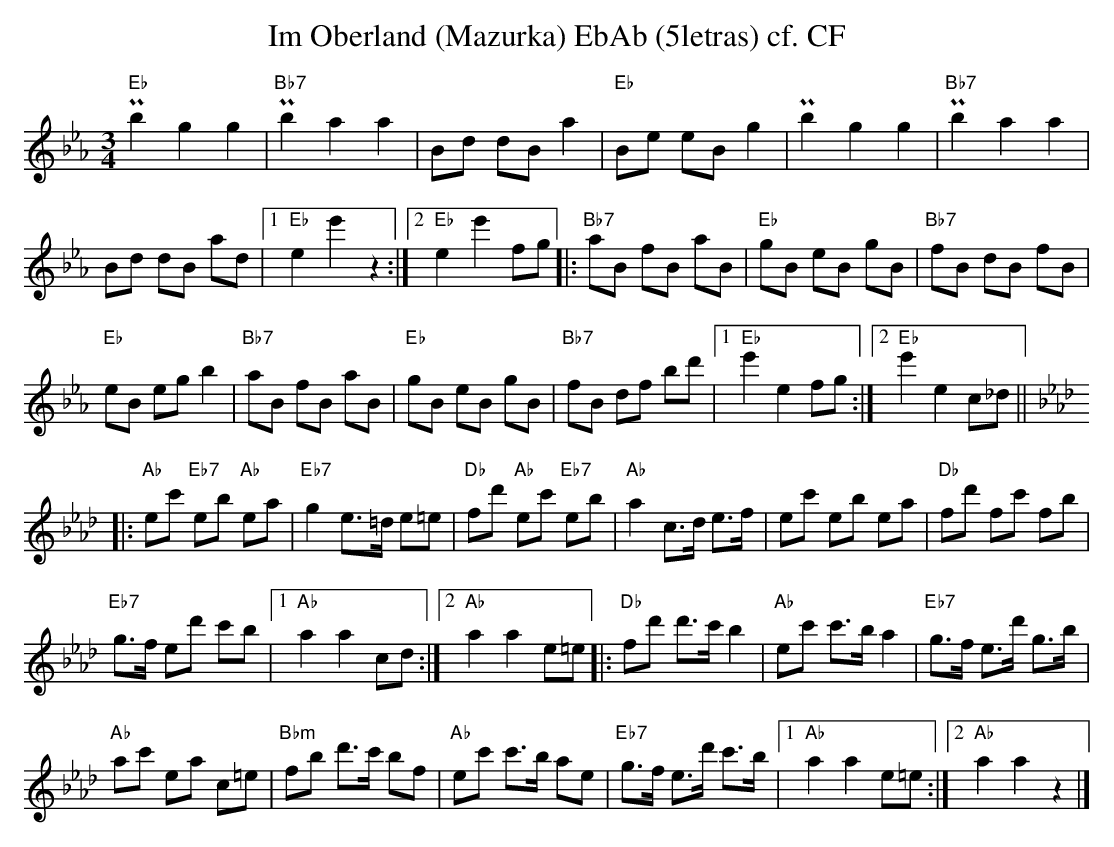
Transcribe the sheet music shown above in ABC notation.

X:1
T:Im Oberland (Mazurka) EbAb (5letras) cf. CF
M:3/4
L:1/8
K:Ebmaj%%MIDI gchordon
"Eb"Pb2g2g2 | "Bb7"Pb2a2a2 | Bd dBa2 | "Eb"Be eBg2 | Pb2g2g2 | "Bb7"Pb2a2a2 |
Bd dB ad |1 "Eb"e2e'2z2 :|2 "Eb"e2e'2fg |: "Bb7"aB fB aB | "Eb"gB eB gB | "Bb7"fB dB fB |
"Eb"eB egb2 | "Bb7"aB fB aB | "Eb"gB eB gB | "Bb7"fB df bd' |1 "Eb"e'2e2fg :|2 "Eb"e'2e2c_d || [K:Abmaj]
|: "Ab"ec' "Eb7"eb "Ab"ea | "Eb7"g2e>=d e=e | "Db"fd' "Ab"ec' "Eb7"eb | "Ab"a2 c>d e>f | ec' eb ea | "Db"fd' fc' fb |
"Eb7"g>f ed' c'b |1 "Ab"a2a2cd :|2 "Ab"a2a2e=e |: "Db"fd' d'>c'b2 | "Ab"ec' c'>ba2 | "Eb7"g>f e>d' g>b |
"Ab"ac' ea c=e | "Bbm"fb d'>c' bf | "Ab"ec' c'>b ae | "Eb7"g>f e>d' c'>b |1 "Ab"a2a2e=e :|2 "Ab"a2a2z2 |]
